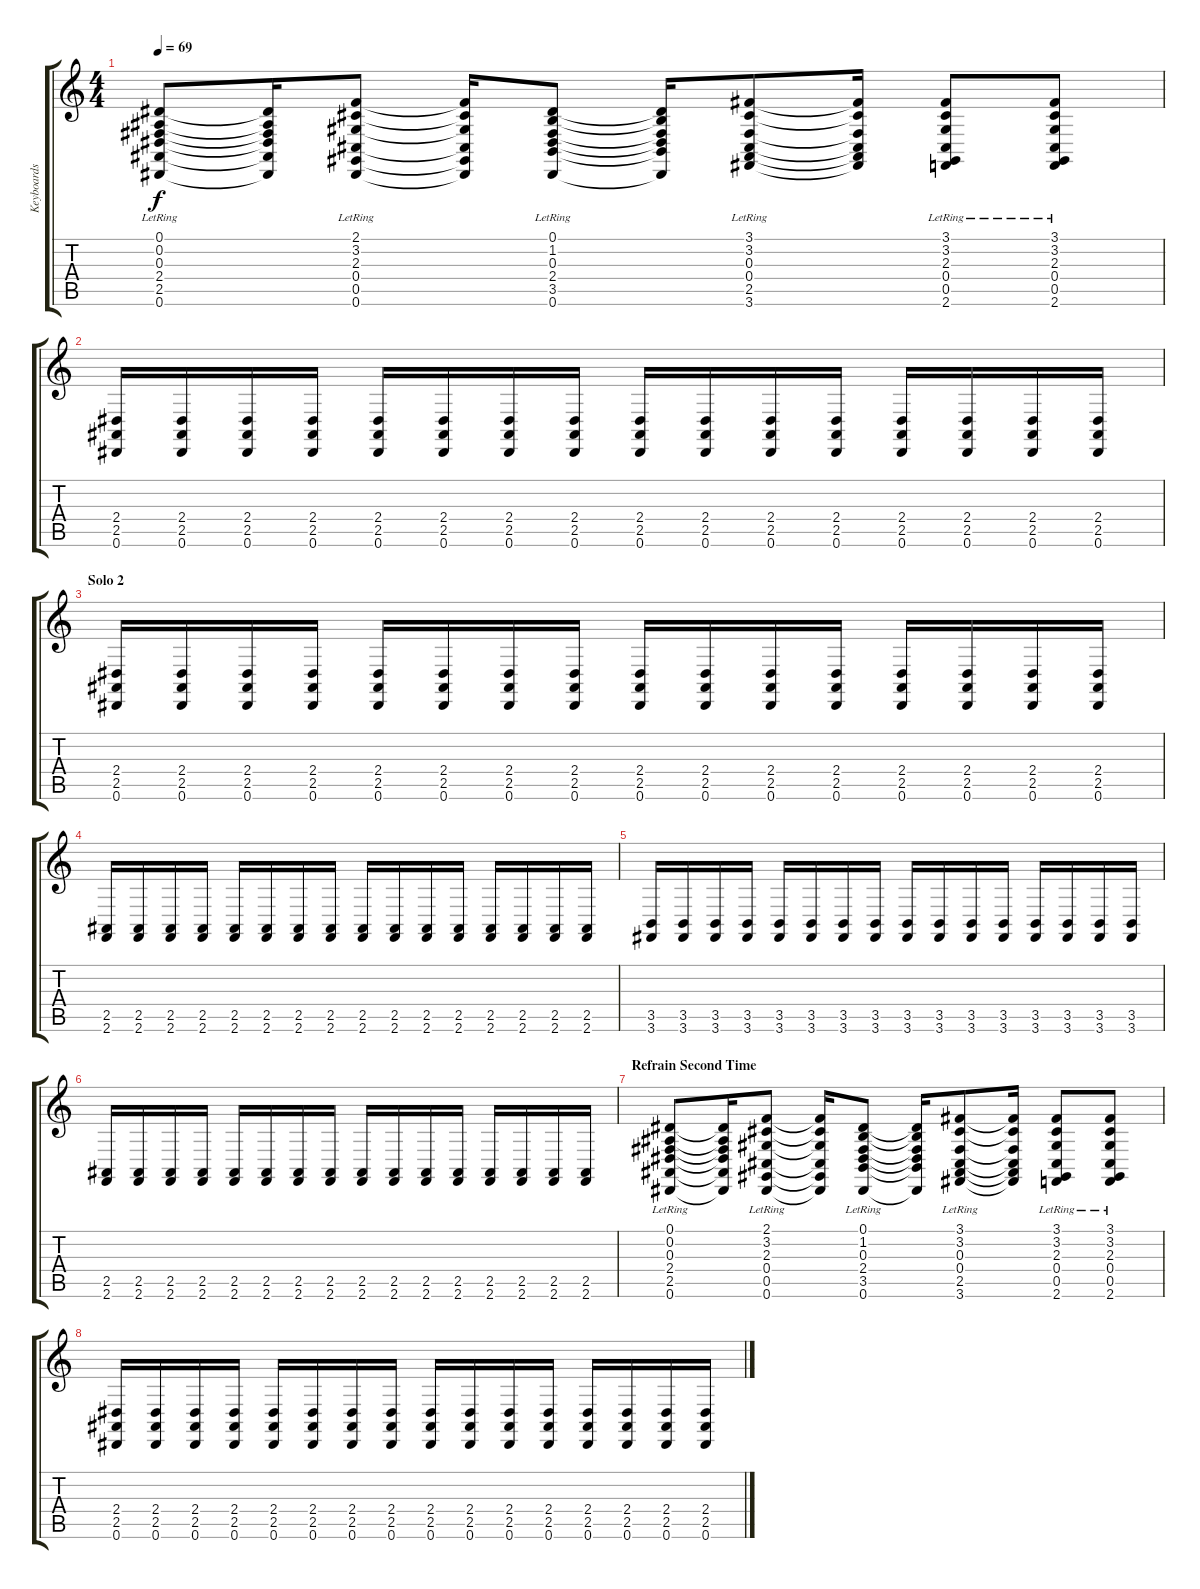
\track ("Keyboards" "Keyboards") {instrument brightacousticpiano}
\staff {score tabs}
\tuning (Eb4 Bb3 Gb3 Db3 Ab2 Eb2) {hide}
\ts (4 4)
\tempo 69
\clef g2
\ks c
(0.1{lr} 0.2{lr} 0.3{lr} 2.4{lr} 2.5{lr} 0.6{lr}).8{dy f} (0.1{t} 0.2{t} 0.3{t} 2.4{t} 2.5{t} 0.6{t}).16 (2.1{lr} 3.2{lr} 2.3{lr} 0.4{lr} 0.5{lr} 0.6{lr}).8 (2.1{t} 3.2{t} 2.3{t} 0.4{t} 0.5{t} 0.6{t}).16 (0.1{lr} 1.2{lr} 0.3{lr} 2.4{lr} 3.5{lr} 0.6{lr}).8 (0.1{t} 1.2{t} 0.3{t} 2.4{t} 3.5{t} 0.6{t}).16 (3.1{lr} 3.2{lr} 0.3{lr} 0.4{lr} 2.5{lr} 3.6{lr}).8 (3.1{t} 3.2{t} 0.3{t} 0.4{t} 2.5{t} 3.6{t}).16 (3.1{lr} 3.2{lr} 2.3{lr} 0.4{lr} 0.5{lr} 2.6{lr}).8 (3.1{lr} 3.2{lr} 2.3{lr} 0.4{lr} 0.5{lr} 2.6{lr}).8 |
(2.4 2.5 0.6).16 (2.4 2.5 0.6).16 (2.4 2.5 0.6).16 (2.4 2.5 0.6).16 (2.4 2.5 0.6).16 (2.4 2.5 0.6).16 (2.4 2.5 0.6).16 (2.4 2.5 0.6).16 (2.4 2.5 0.6).16 (2.4 2.5 0.6).16 (2.4 2.5 0.6).16 (2.4 2.5 0.6).16 (2.4 2.5 0.6).16 (2.4 2.5 0.6).16 (2.4 2.5 0.6).16 (2.4 2.5 0.6).16 |
\section ("" "Solo 2")
(2.4 2.5 0.6).16 (2.4 2.5 0.6).16 (2.4 2.5 0.6).16 (2.4 2.5 0.6).16 (2.4 2.5 0.6).16 (2.4 2.5 0.6).16 (2.4 2.5 0.6).16 (2.4 2.5 0.6).16 (2.4 2.5 0.6).16 (2.4 2.5 0.6).16 (2.4 2.5 0.6).16 (2.4 2.5 0.6).16 (2.4 2.5 0.6).16 (2.4 2.5 0.6).16 (2.4 2.5 0.6).16 (2.4 2.5 0.6).16 |
(2.5 2.6).16 (2.5 2.6).16 (2.5 2.6).16 (2.5 2.6).16 (2.5 2.6).16 (2.5 2.6).16 (2.5 2.6).16 (2.5 2.6).16 (2.5 2.6).16 (2.5 2.6).16 (2.5 2.6).16 (2.5 2.6).16 (2.5 2.6).16 (2.5 2.6).16 (2.5 2.6).16 (2.5 2.6).16 |
(3.5 3.6).16 (3.5 3.6).16 (3.5 3.6).16 (3.5 3.6).16 (3.5 3.6).16 (3.5 3.6).16 (3.5 3.6).16 (3.5 3.6).16 (3.5 3.6).16 (3.5 3.6).16 (3.5 3.6).16 (3.5 3.6).16 (3.5 3.6).16 (3.5 3.6).16 (3.5 3.6).16 (3.5 3.6).16 |
(2.5 2.6).16 (2.5 2.6).16 (2.5 2.6).16 (2.5 2.6).16 (2.5 2.6).16 (2.5 2.6).16 (2.5 2.6).16 (2.5 2.6).16 (2.5 2.6).16 (2.5 2.6).16 (2.5 2.6).16 (2.5 2.6).16 (2.5 2.6).16 (2.5 2.6).16 (2.5 2.6).16 (2.5 2.6).16 |
\section ("" "Refrain Second Time")
(0.1{lr} 0.2{lr} 0.3{lr} 2.4{lr} 2.5{lr} 0.6{lr}).8 (0.1{t} 0.2{t} 0.3{t} 2.4{t} 2.5{t} 0.6{t}).16 (2.1{lr} 3.2{lr} 2.3{lr} 0.4{lr} 0.5{lr} 0.6{lr}).8 (2.1{t} 3.2{t} 2.3{t} 0.4{t} 0.5{t} 0.6{t}).16 (0.1{lr} 1.2{lr} 0.3{lr} 2.4{lr} 3.5{lr} 0.6{lr}).8 (0.1{t} 1.2{t} 0.3{t} 2.4{t} 3.5{t} 0.6{t}).16 (3.1{lr} 3.2{lr} 0.3{lr} 0.4{lr} 2.5{lr} 3.6{lr}).8 (3.1{t} 3.2{t} 0.3{t} 0.4{t} 2.5{t} 3.6{t}).16 (3.1{lr} 3.2{lr} 2.3{lr} 0.4{lr} 0.5{lr} 2.6{lr}).8 (3.1{lr} 3.2{lr} 2.3{lr} 0.4{lr} 0.5{lr} 2.6{lr}).8 |
(2.4 2.5 0.6).16 (2.4 2.5 0.6).16 (2.4 2.5 0.6).16 (2.4 2.5 0.6).16 (2.4 2.5 0.6).16 (2.4 2.5 0.6).16 (2.4 2.5 0.6).16 (2.4 2.5 0.6).16 (2.4 2.5 0.6).16 (2.4 2.5 0.6).16 (2.4 2.5 0.6).16 (2.4 2.5 0.6).16 (2.4 2.5 0.6).16 (2.4 2.5 0.6).16 (2.4 2.5 0.6).16 (2.4 2.5 0.6).16
